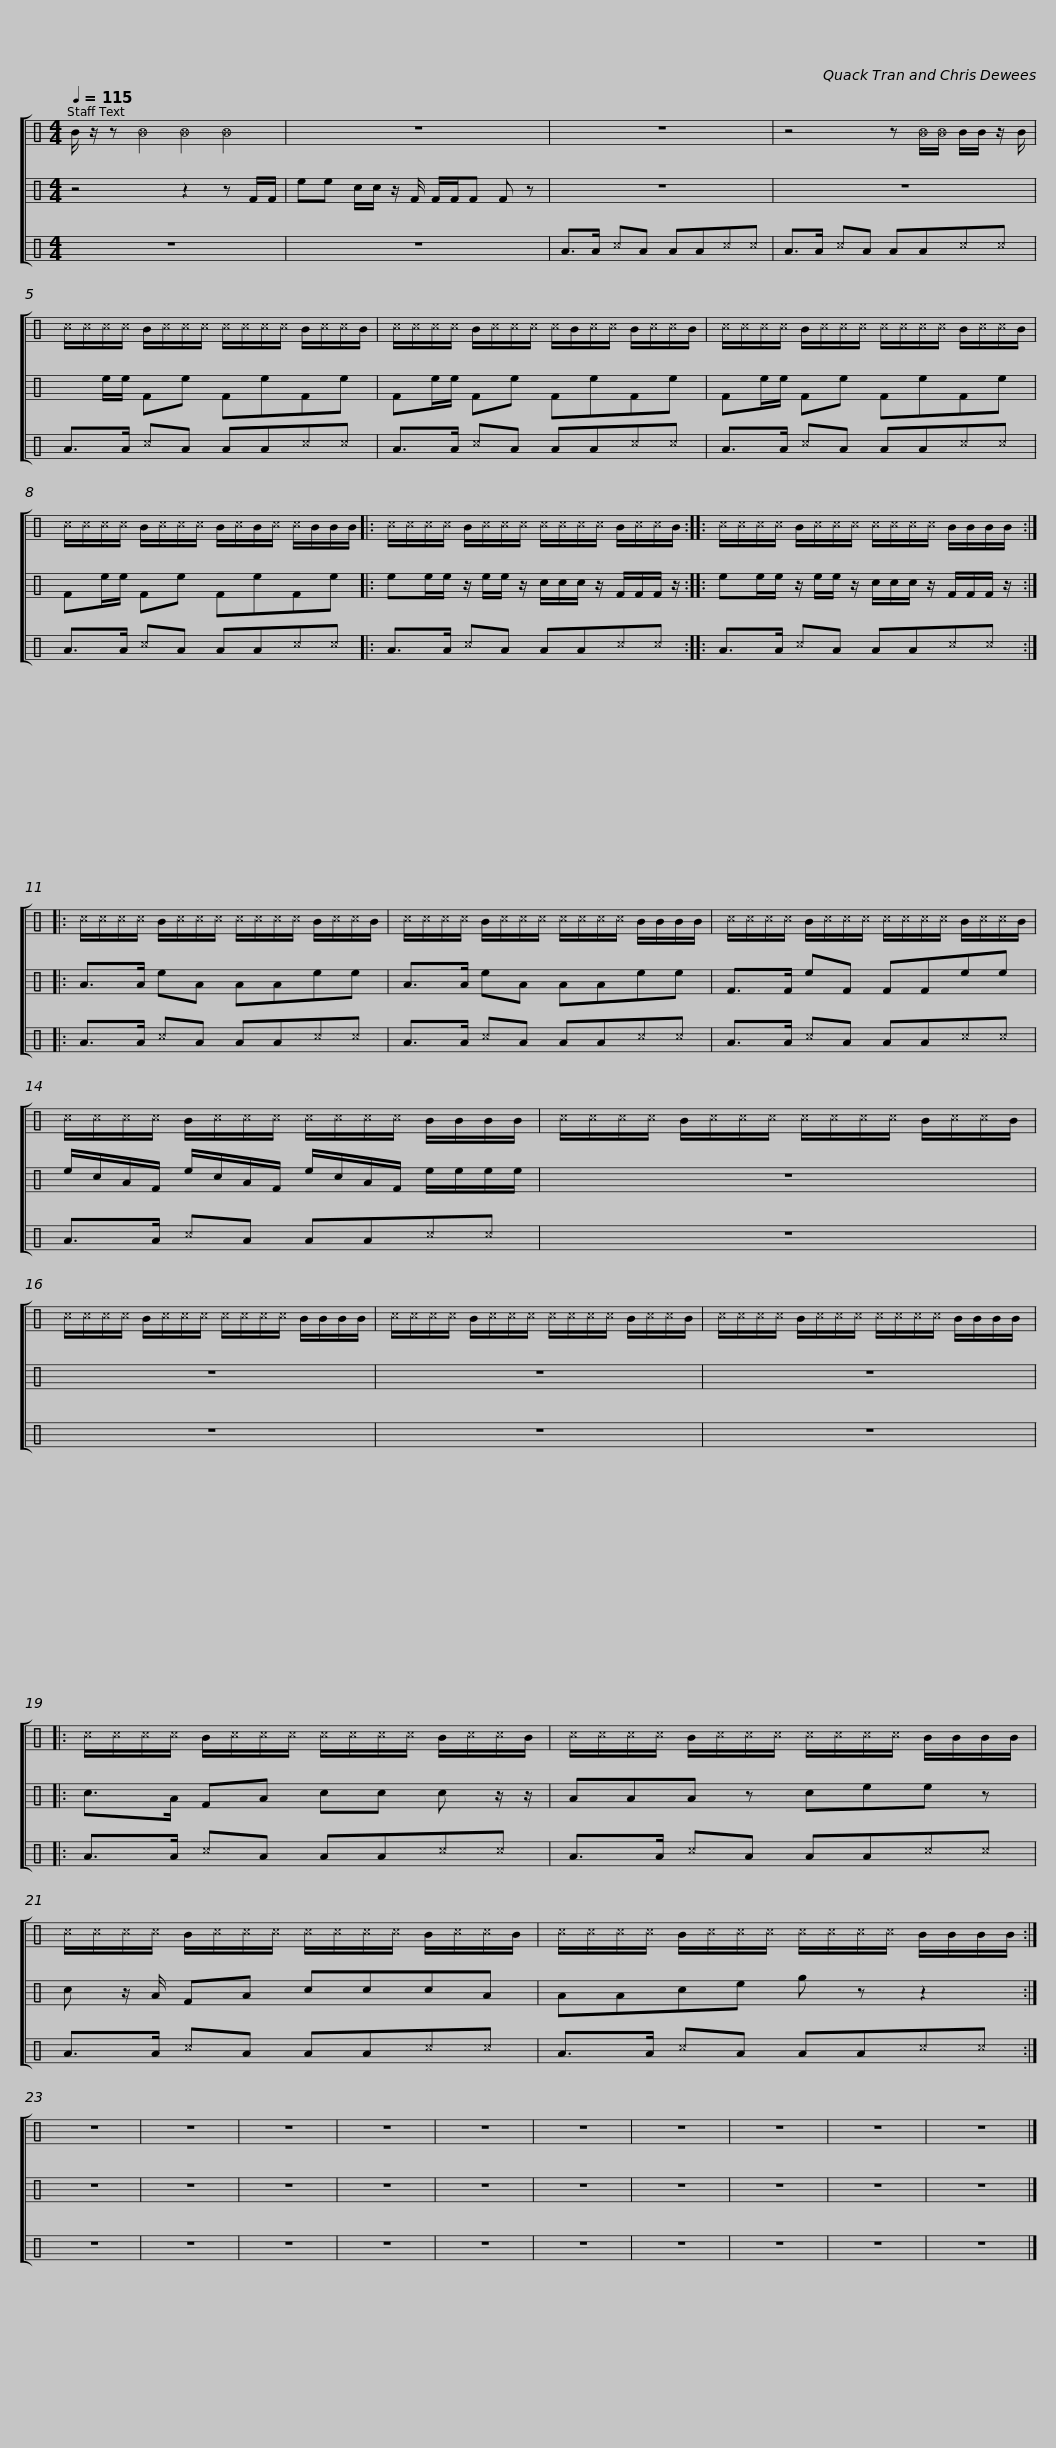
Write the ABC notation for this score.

X:1
%%score [ 1 2 3 ]
L:1/8
Q:1/4=115
M:4/4
I:linebreak $
K:C
V:1 perc
K:none
V:2 perc
K:none
V:3 perc
K:none
V:1
 B/ z/ z _B2 _B2 _B2 | z8 | z8 | z4 z _B/_B/ B/B/ z/ B/ |$ ^c/^c/^c/^c/ B/^c/^c/^c/ ^c/^c/^c/^c/ B/^c/^c/B/ | %5
 ^c/^c/^c/^c/ B/^c/^c/^c/ ^c/B/^c/^c/ B/^c/^c/B/ | ^c/^c/^c/^c/ B/^c/^c/^c/ ^c/^c/^c/^c/ B/^c/^c/B/ |$ ^c/^c/^c/^c/ B/^c/^c/^c/ B/^c/B/^c/ ^c/B/B/B/ |: ^c/^c/^c/^c/ B/^c/^c/^c/ ^c/^c/^c/^c/ B/^c/^c/B/ ::$ ^c/^c/^c/^c/ B/^c/^c/^c/ ^c/^c/^c/^c/ B/B/B/B/ :: %10
 ^c/^c/^c/^c/ B/^c/^c/^c/ ^c/^c/^c/^c/ B/^c/^c/B/ |$ ^c/^c/^c/^c/ B/^c/^c/^c/ ^c/^c/^c/^c/ B/B/B/B/ | ^c/^c/^c/^c/ B/^c/^c/^c/ ^c/^c/^c/^c/ B/^c/^c/B/ | ^c/^c/^c/^c/ B/^c/^c/^c/ ^c/^c/^c/^c/ B/B/B/B/ |$ ^c/^c/^c/^c/ B/^c/^c/^c/ ^c/^c/^c/^c/ B/^c/^c/B/ | %15
 ^c/^c/^c/^c/ B/^c/^c/^c/ ^c/^c/^c/^c/ B/B/B/B/ | ^c/^c/^c/^c/ B/^c/^c/^c/ ^c/^c/^c/^c/ B/^c/^c/B/ |$ ^c/^c/^c/^c/ B/^c/^c/^c/ ^c/^c/^c/^c/ B/B/B/B/ |: ^c/^c/^c/^c/ B/^c/^c/^c/ ^c/^c/^c/^c/ B/^c/^c/B/ | ^c/^c/^c/^c/ B/^c/^c/^c/ ^c/^c/^c/^c/ B/B/B/B/ |$ %20
 ^c/^c/^c/^c/ B/^c/^c/^c/ ^c/^c/^c/^c/ B/^c/^c/B/ | ^c/^c/^c/^c/ B/^c/^c/^c/ ^c/^c/^c/^c/ B/B/B/B/ :| z8 | z8 | z8 | %25
 z8 | z8 | z8 |$ z8 | z8 | %30
 z8 | z8 |] %32
V:2
 z4 z2 z F/F/ | ee c/c/ z/ F/ F/F/F F z | z8 | z8 |$xe/e/ Fe FeFe | %5
 Fe/e/ Fe FeFe | Fe/e/ Fe FeFe |$ Fe/e/ Fe FeFe |: ee/e/ z/ e/e/ z/ c/c/c/ z/ F/F/F/ z/ ::$ ee/e/ z/ e/e/ z/ c/c/c/ z/ F/F/F/ z/ :: %10
 A>A eA AAee |$ A>A eA AAee | F>F eF FFee | e/c/A/F/ e/c/A/F/ e/c/A/F/ e/e/e/e/ |$ z8 | %15
 z8 | z8 |$ z8 |: c>A FA cc c z/ z/ | AAA z cee z |$ %20
 c z/ A/ FA cccA | AAce g z z2 :| z8 | z8 | z8 | %25
 z8 | z8 | z8 |$ z8 | z8 | %30
 z8 | z8 |] %32
V:3
 z8 | z8 | A>A ^cA AA^c^c | A>A ^cA AA^c^c |$ A>A ^cA AA^c^c | %5
 A>A ^cA AA^c^c | A>A ^cA AA^c^c |$ A>A ^cA AA^c^c |: A>A ^cA AA^c^c ::$ A>A ^cA AA^c^c :: %10
 A>A ^cA AA^c^c |$ A>A ^cA AA^c^c | A>A ^cA AA^c^c | A>A ^cA AA^c^c |$ z8 | %15
 z8 | z8 |$ z8 |: A>A ^cA AA^c^c | A>A ^cA AA^c^c |$ %20
 A>A ^cA AA^c^c | A>A ^cA AA^c^c :| z8 | z8 | z8 | %25
 z8 | z8 | z8 |$ z8 | z8 | %30
 z8 | z8 |] %32
